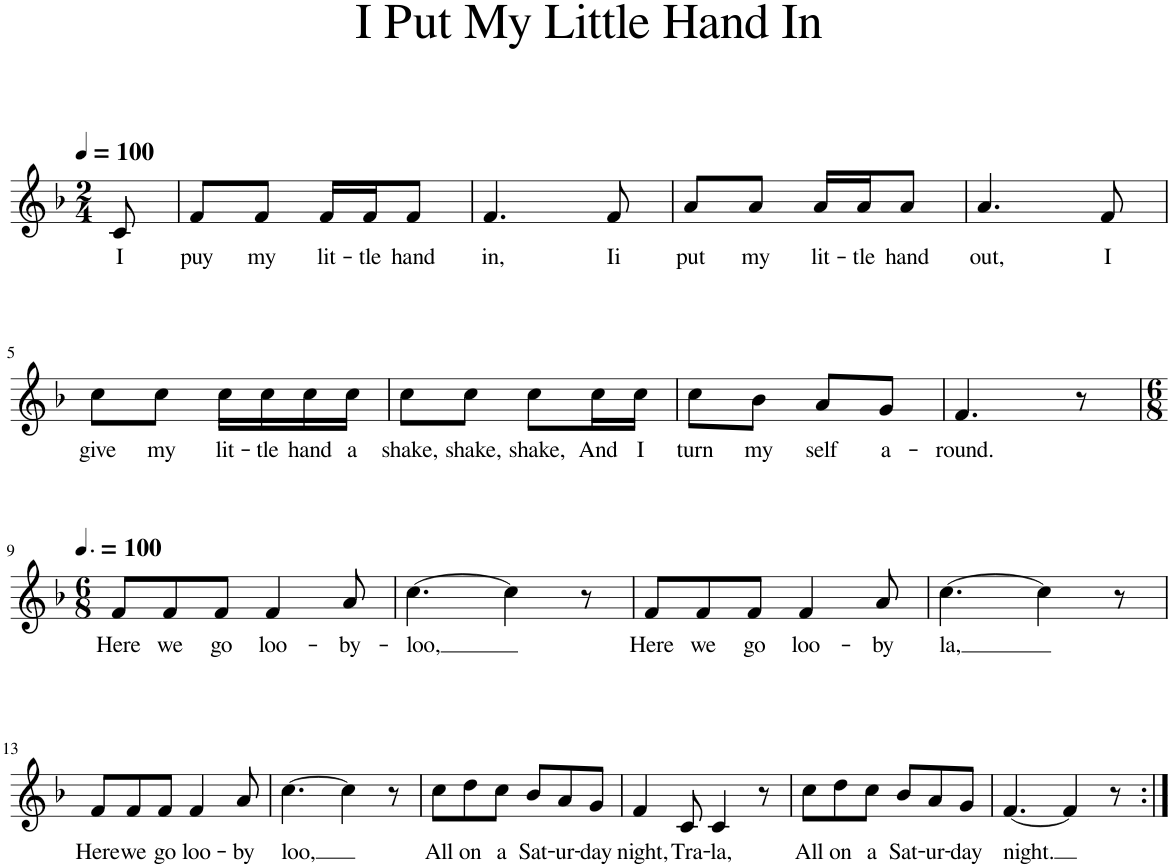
**kern	**text
*part1	*part1
*staff1	*staff1
*I"Violin	*
*I'Vln	*
*clefG2	*
*k[b-]	*
*M2/4	*
*MM100	*
=	=
!	!LO:LY:b
8c/	I
=1	=1
!	!LO:LY:b
8f/L	puy
!	!LO:LY:b
8f/J	my
!	!LO:LY:b
16f/LL	lit-
!	!LO:LY:b
16f/J	-tle
!	!LO:LY:b
8f/J	hand
=2	=2
!	!LO:LY:b
4.f/	in,
!	!LO:LY:b
8f/	Ii
=3	=3
!	!LO:LY:b
8a/L	put
!	!LO:LY:b
8a/J	my
!	!LO:LY:b
16a/LL	lit-
!	!LO:LY:b
16a/J	-tle
!	!LO:LY:b
8a/J	hand
=4	=4
!	!LO:LY:b
4.a/	out,
!	!LO:LY:b
8f/	I
!!LO:LB:g=z
=5	=5
!	!LO:LY:b
8cc\L	give
!	!LO:LY:b
8cc\J	my
!	!LO:LY:b
16cc\LL	lit-
!	!LO:LY:b
16cc\	-tle
!	!LO:LY:b
16cc\	hand
!	!LO:LY:b
16cc\JJ	a
=6	=6
!	!LO:LY:b
8cc\L	shake,
!	!LO:LY:b
8cc\J	shake,
!	!LO:LY:b
8cc\L	shake,
!	!LO:LY:b
16cc\L	And
!	!LO:LY:b
16cc\JJ	I
=7	=7
!	!LO:LY:b
8cc\L	turn
!	!LO:LY:b
8b-\J	my
!	!LO:LY:b
8a/L	self
!	!LO:LY:b
8g/J	a-
=8	=8
!	!LO:LY:b
4.f/	-round.
8r	.
!!LO:LB:g=z
=9	=9
*M6/8	*
*MM150	*
!	!LO:LY:b
8f/L	Here
!	!LO:LY:b
8f/	we
!	!LO:LY:b
8f/J	go
!	!LO:LY:b
4f/	loo-
!	!LO:LY:b
8a/	-by-
=10	=10
!	!LO:LY:b
[4.cc\	-loo,
4cc\]	.
8r	.
=11	=11
!	!LO:LY:b
8f/L	Here
!	!LO:LY:b
8f/	we
!	!LO:LY:b
8f/J	go
!	!LO:LY:b
4f/	loo-
!	!LO:LY:b
8a/	-by
=12	=12
!	!LO:LY:b
[4.cc\	la,
4cc\]	.
8r	.
!!LO:LB:g=z
=13	=13
!	!LO:LY:b
8f/L	Here
!	!LO:LY:b
8f/	we
!	!LO:LY:b
8f/J	go
!	!LO:LY:b
4f/	loo-
!	!LO:LY:b
8a/	-by
=14	=14
!	!LO:LY:b
[4.cc\	loo,
4cc\]	.
8r	.
=15	=15
!	!LO:LY:b
8cc\L	All
!	!LO:LY:b
8dd\	on
!	!LO:LY:b
8cc\J	a
!	!LO:LY:b
8b-/L	Sat-
!	!LO:LY:b
8a/	-ur-
!	!LO:LY:b
8g/J	-day
=16	=16
!	!LO:LY:b
4f/	night,
!	!LO:LY:b
8c/	Tra-
!	!LO:LY:b
4c/	-la,
8r	.
=17	=17
!	!LO:LY:b
8cc\L	All
!	!LO:LY:b
8dd\	on
!	!LO:LY:b
8cc\J	a
!	!LO:LY:b
8b-/L	Sat-
!	!LO:LY:b
8a/	-ur-
!	!LO:LY:b
8g/J	-day
=18	=18
!	!LO:LY:b
[4.f/	night.
4f/]	.
8r	.
=:|!	=:|!
*-	*-
